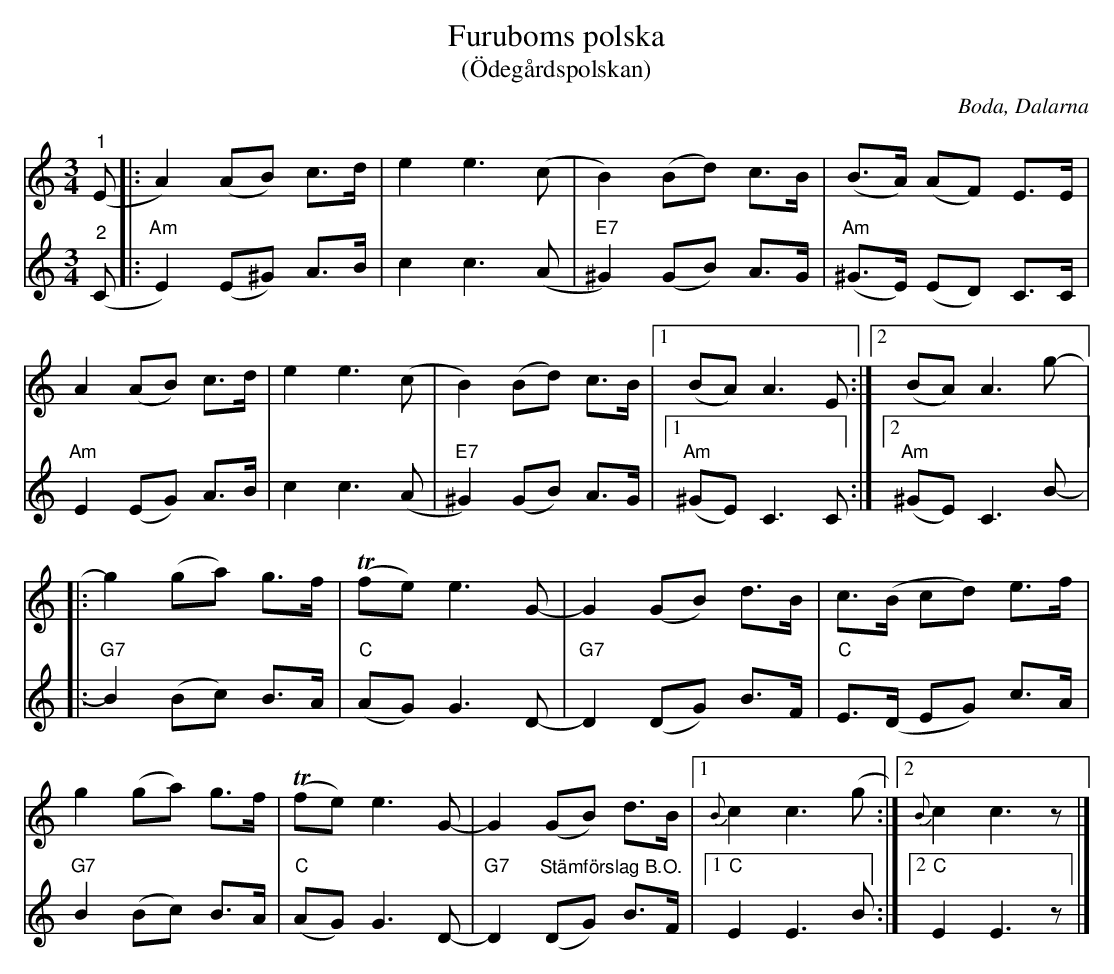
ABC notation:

X:1
T:Furuboms polska
T:(Ödegårdspolskan)
O:Boda, Dalarna
L:1/8
M:3/4
K:C
V:1
"^1" (E |: A2) (AB) c>d | e2 e3 (c | B2) (Bd) c>B | (B>A) (AF) E>E |
A2 (AB) c>d | e2 e3 (c | B2) (Bd) c>B |1 (BA) A3 E :|2 (BA) A3 g- |:
g2 (ga) g>f | T (fe) e3 G- | G2 (GB) d>B | c>(B cd) e>f |
g2 (ga) g>f |T (fe) e3 G- | G2 (GB) d>B |1 {B} c2 c3 (g :|2{B} c2 c3 z |]
V:2
"^2" (C |: "Am" E2) (E^G) A>B | c2 c3 (A | "E7" ^G2) (GB) A>G | "Am" (^G>E) (ED) C>C |
"Am" E2 (EG) A>B | c2 c3 (A | "E7" ^G2) (GB) A>G |1 "Am" (^GE) C3 C :|2 "Am" (^GE) C3 B- |:
"G7" B2 (Bc) B>A | "C" (AG) G3 D- | "G7" D2 (DG) B>F | "C" E>(D EG) c>A |
"G7" B2 (Bc) B>A | "C" (AG) G3 D- | "G7" D2"^Stämförslag B.O."  (DG) B>F |1 "C" E2 E3 B :|2 "C" E2 E3 z |]
